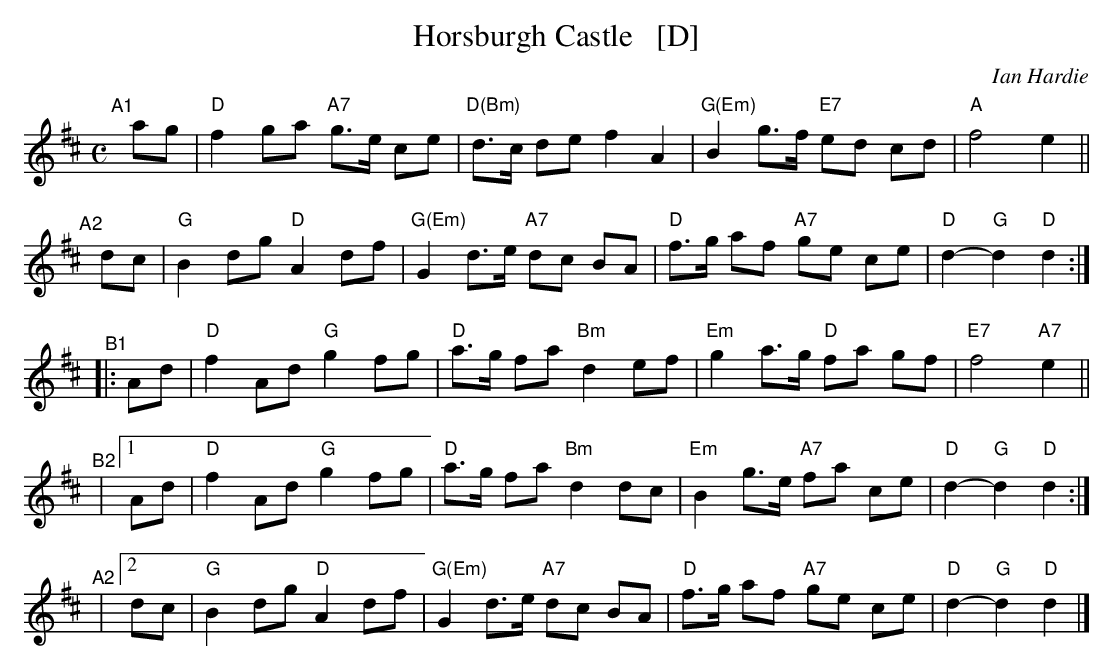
X:1
T: Horsburgh Castle   [D]
C: Ian Hardie
M: C
L: 1/8
K: D
"^A1"[|] ag | "D"f2 ga "A7"g>e ce | "D(Bm)"d>c de f2 A2 | "G(Em)"B2 g>f "E7"ed cd | "A"f4 e2 ||
"^A2"[|] dc | "G"B2 dg "D"A2 df | "G(Em)"G2 d>e "A7"dc BA | "D"f>g af "A7"ge ce | "D"d2-"G"d2 "D"d2 :|
"^B1"|:  Ad | "D"f2 Ad "G"g2 fg | "D"a>g fa "Bm"d2 ef | "Em"g2 a>g "D"fa gf | "E7"f4 "A7"e2 ||
"^B2"|[1 Ad | "D"f2 Ad "G"g2 fg | "D"a>g fa "Bm"d2 dc | "Em"B2 g>e "A7"fa ce | "D"d2-"G"d2 "D"d2 :|
"^A2"|[2 dc | "G"B2 dg "D"A2 df | "G(Em)"G2 d>e "A7"dc BA | "D"f>g af "A7"ge ce | "D"d2-"G"d2 "D"d2 |]
